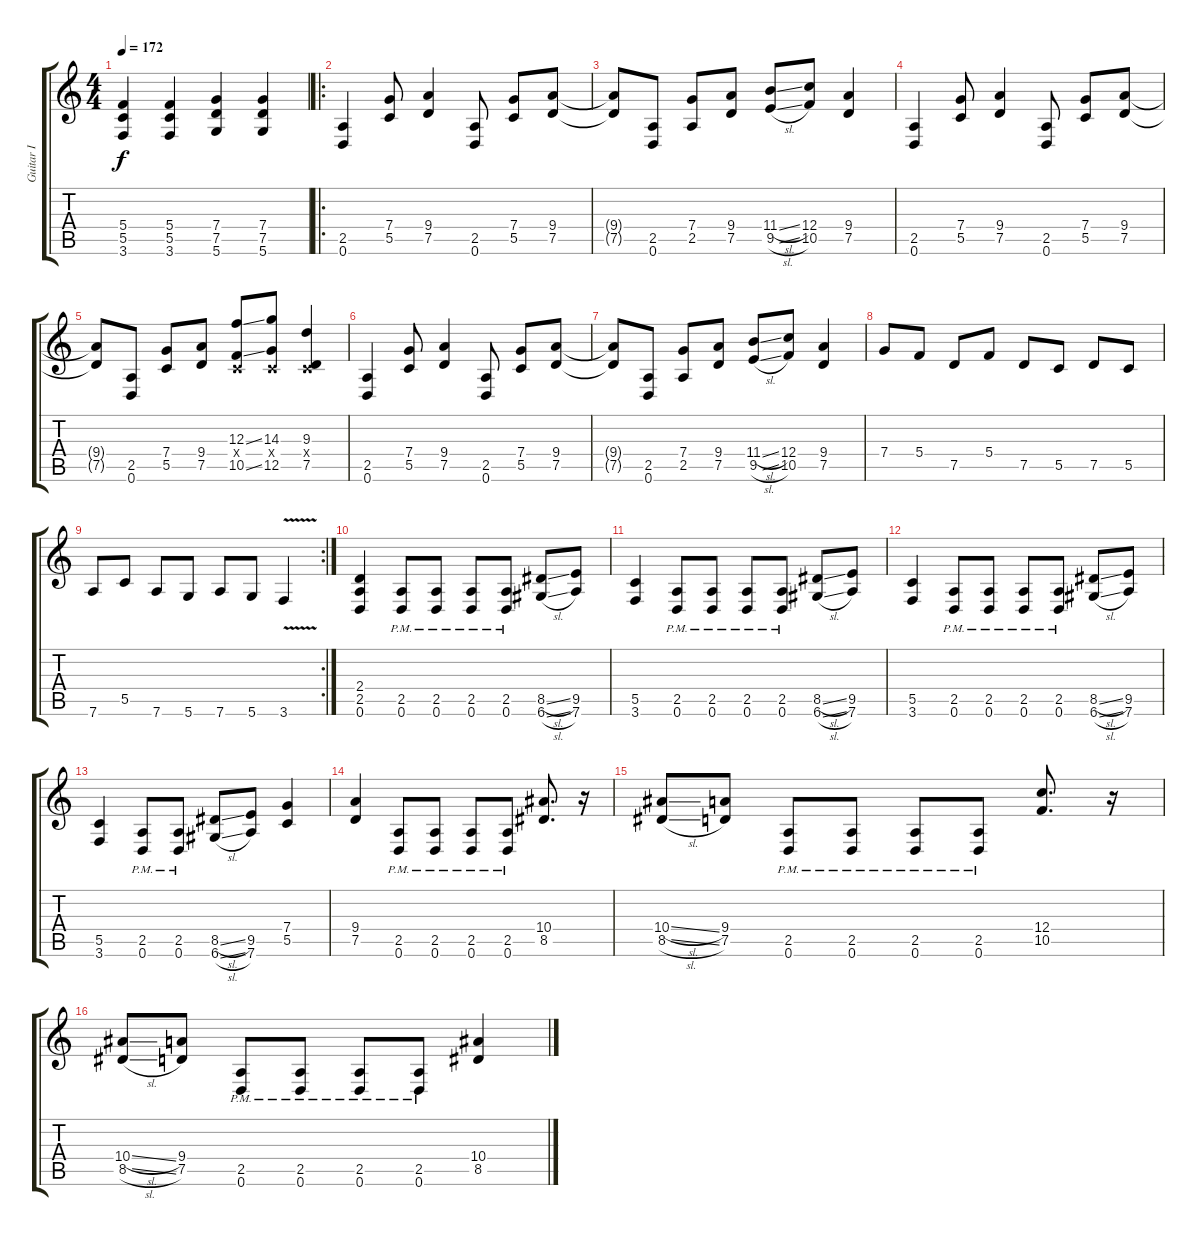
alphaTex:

\track ("Guitar I" "Guitar I") {instrument distortionguitar}
\staff {score tabs}
\tuning (D4 A3 F3 C3 G2 D2) {hide}
\ts (4 4)
\tempo 172
\clef g2
\ks c
(5.4 5.5 3.6).4{dy f} (5.4 5.5 3.6).4 (7.4 7.5 5.6).4 (7.4 7.5 5.6).4 |
\ro
(2.5 0.6).4 (7.4 5.5).8 (9.4 7.5).4 (2.5 0.6).8 (7.4 5.5).8 (9.4 7.5).8 |
(9.4{t} 7.5{t}).8 (2.5 0.6).8 (7.4 2.5).8 (9.4 7.5).8 (11.4{sl} 9.5{sl}).8 (12.4 10.5).8 (9.4 7.5).4 |
(2.5 0.6).4 (7.4 5.5).8 (9.4 7.5).4 (2.5 0.6).8 (7.4 5.5).8 (9.4 7.5).8 |
(9.4{t} 7.5{t}).8 (2.5 0.6).8 (7.4 5.5).8 (9.4 7.5).8 (12.3{ss} 0.4{x} 10.5{ss}).8 (14.3 0.4{x} 12.5).8 (9.3 0.4{x} 7.5).4 |
(2.5 0.6).4 (7.4 5.5).8 (9.4 7.5).4 (2.5 0.6).8 (7.4 5.5).8 (9.4 7.5).8 |
(9.4{t} 7.5{t}).8 (2.5 0.6).8 (7.4 2.5).8 (9.4 7.5).8 (11.4{sl} 9.5{sl}).8 (12.4 10.5).8 (9.4 7.5).4 |
7.4.8 5.4.8 7.5.8 5.4.8 7.5.8 5.5.8 7.5.8 5.5.8 |
\rc 2
7.6.8 5.5.8 7.6.8 5.6.8 7.6.8 5.6.8 3.6{v}.4 |
(2.4 2.5 0.6).4 (2.5{pm} 0.6{pm}).8 (2.5{pm} 0.6{pm}).8 (2.5{pm} 0.6{pm}).8 (2.5{pm} 0.6{pm}).8 (8.5{sl} 6.6{sl}).8 (9.5 7.6).8 |
(5.5 3.6).4 (2.5{pm} 0.6{pm}).8 (2.5{pm} 0.6{pm}).8 (2.5{pm} 0.6{pm}).8 (2.5{pm} 0.6{pm}).8 (8.5{sl} 6.6{sl}).8 (9.5 7.6).8 |
(5.5 3.6).4 (2.5{pm} 0.6{pm}).8 (2.5{pm} 0.6{pm}).8 (2.5{pm} 0.6{pm}).8 (2.5{pm} 0.6{pm}).8 (8.5{sl} 6.6{sl}).8 (9.5 7.6).8 |
(5.5 3.6).4 (2.5{pm} 0.6{pm}).8 (2.5{pm} 0.6{pm}).8 (8.5{sl} 6.6{sl}).8 (9.5 7.6).8 (7.4 5.5).4 |
(9.4 7.5).4 (2.5{pm} 0.6{pm}).8 (2.5{pm} 0.6{pm}).8 (2.5{pm} 0.6{pm}).8 (2.5{pm} 0.6{pm}).8 (10.4 8.5).8{d} r.16 |
(10.4{sl} 8.5{sl}).8 (9.4 7.5).8 (2.5{pm} 0.6{pm}).8 (2.5{pm} 0.6{pm}).8 (2.5{pm} 0.6{pm}).8 (2.5{pm} 0.6{pm}).8 (12.4 10.5).8{d} r.16 |
(10.4{sl} 8.5{sl}).8 (9.4 7.5).8 (2.5{pm} 0.6{pm}).8 (2.5{pm} 0.6{pm}).8 (2.5{pm} 0.6{pm}).8 (2.5{pm} 0.6{pm}).8 (10.4 8.5).4
